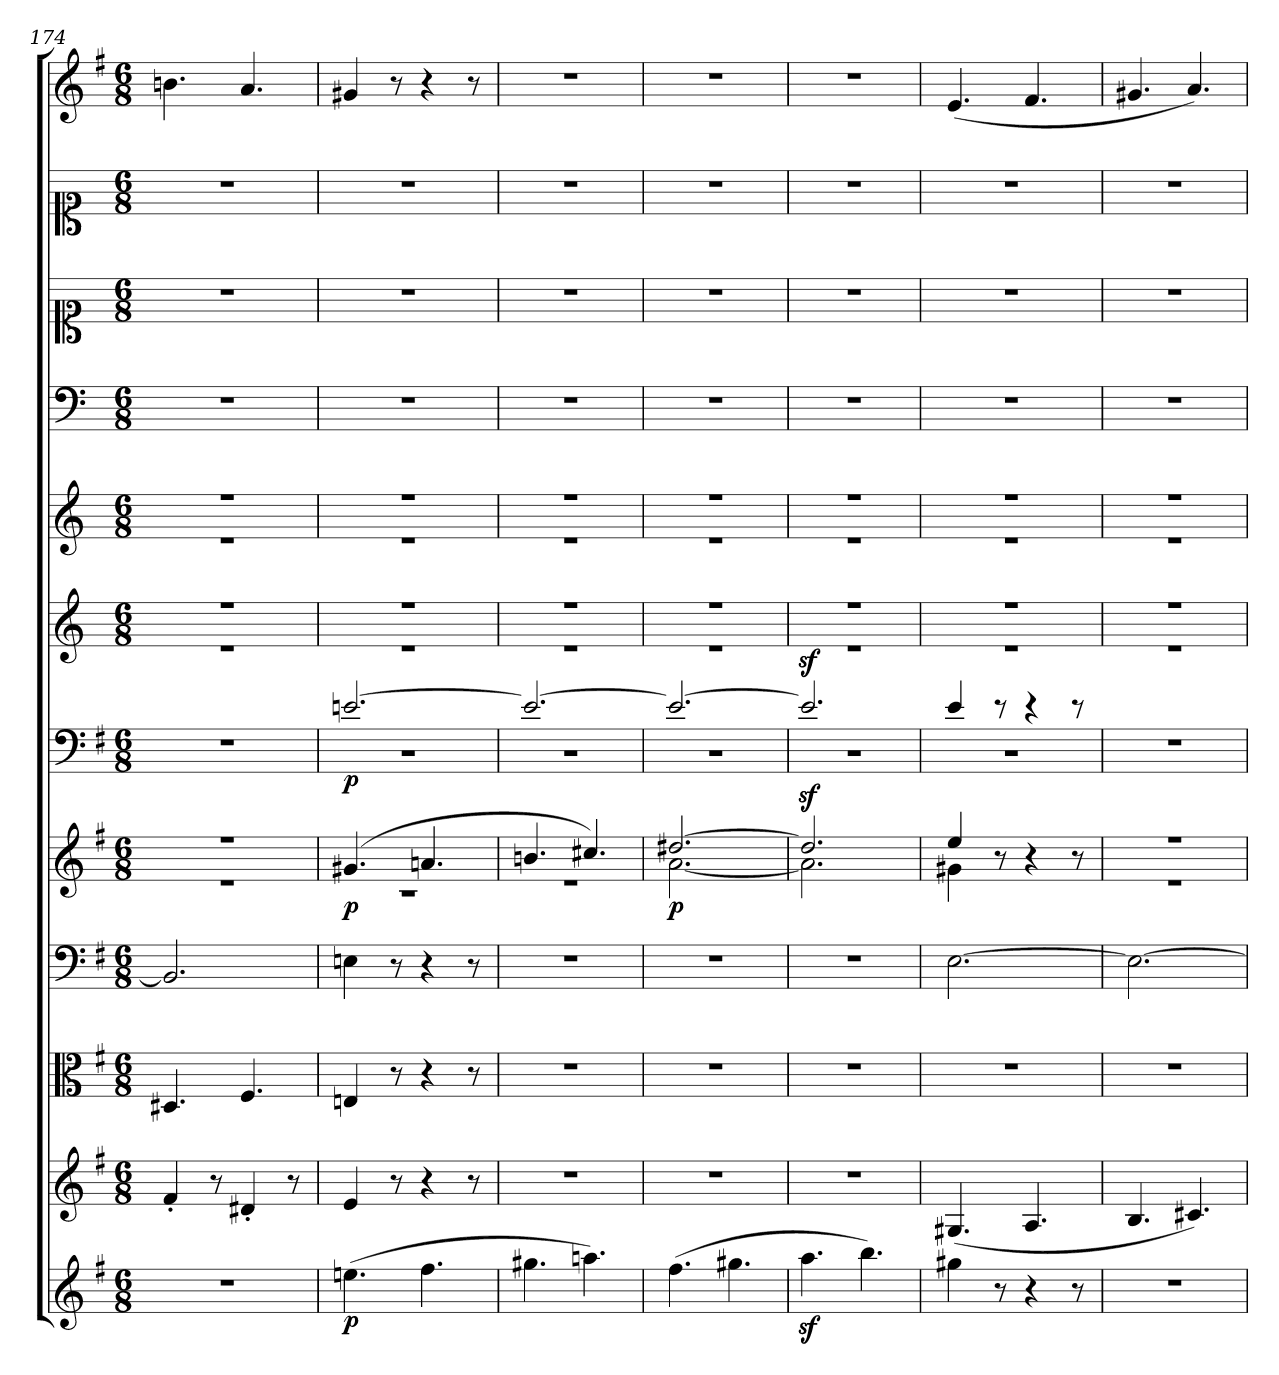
**kern	**dynam	**kern	**kern	**kern	**kern	**dynam	**kern	**dynam	**kern	**kern	**kern	**kern	**kern	**kern
*part12	*part12	*part11	*part10	*part9	*part8	*part8	*part7	*part7	*part6	*part5	*part4	*part3	*part2	*part1
*staff12	*staff12	*staff11	*staff10	*staff9	*staff8	*staff8	*staff7	*staff7	*staff6	*staff5	*staff4	*staff3	*staff2	*staff1
*clefG2	*	*clefG2	*clefC3	*clefF4	*clefG2	*	*clefF4	*	*clefG2	*clefG2	*clefF4	*clefC1	*clefC1	*clefG2
*k[f#]	*	*k[f#]	*k[f#]	*k[f#]	*k[f#]	*	*k[f#]	*	*k[]	*k[]	*k[]	*k[]	*k[]	*k[f#]
*G:	*	*G:	*G:	*G:	*G:	*	*G:	*	*	*	*	*	*	*G:
*M6/8	*	*M6/8	*M6/8	*M6/8	*M6/8	*	*M6/8	*	*M6/8	*M6/8	*M6/8	*M6/8	*M6/8	*M6/8
=174	=174	=174	=174	=174	=174	=174	=174	=174	=174	=174	=174	=174	=174	=174
*	*	*	*	*	*^	*	*	*	*^	*^	*	*	*	*
2.r	.	4f#'/	4.D#X/	2.BB/]	2.r	2.r	.	2.r	.	2.r	2.r	2.r	2.r	2.r	2.r	2.r	4.bn\
.	.	8r	.	.	.	.	.	.	.	.	.	.	.	.	.	.	.
.	.	4d#X'/	4.F#/	.	.	.	.	.	.	.	.	.	.	.	.	.	4.a/
.	.	8r	.	.	.	.	.	.	.	.	.	.	.	.	.	.	.
=175	=175	=175	=175	=175	=175	=175	=175	=175	=175	=175	=175	=175	=175	=175	=175	=175	=175
*	*	*	*	*	*	*	*	*^	*	*	*	*	*	*	*	*	*
(4.een\	p	4e/	4En/	4En\	(4.g#X/	2.r	p	[2.en/	2.r	p	2.r	2.r	2.r	2.r	2.r	2.r	2.r	4g#X/
.	.	8r	8r	8r	.	.	.	.	.	.	.	.	.	.	.	.	.	8r
4.ff#\	.	4r	4r	4r	4.an/	.	.	.	.	.	.	.	.	.	.	.	.	4r
.	.	8r	8r	8r	.	.	.	.	.	.	.	.	.	.	.	.	.	8r
=176	=176	=176	=176	=176	=176	=176	=176	=176	=176	=176	=176	=176	=176	=176	=176	=176	=176	=176
4.gg#X\	.	2.r	2.r	2.r	4.bn/	2.r	.	2.e/_	2.r	.	2.r	2.r	2.r	2.r	2.r	2.r	2.r	2.r
4.aan\)	.	.	.	.	4.cc#X/)	.	.	.	.	.	.	.	.	.	.	.	.	.
=177	=177	=177	=177	=177	=177	=177	=177	=177	=177	=177	=177	=177	=177	=177	=177	=177	=177	=177
(4.ff#\	.	2.r	2.r	2.r	[2.dd#X/	[2.a\	p	2.e/_	2.r	.	2.r	2.r	2.r	2.r	2.r	2.r	2.r	2.r
4.gg#X\	.	.	.	.	.	.	.	.	.	.	.	.	.	.	.	.	.	.
=178	=178	=178	=178	=178	=178	=178	=178	=178	=178	=178	=178	=178	=178	=178	=178	=178	=178	=178
4.aaz\	.	2.r	2.r	2.r	2.dd#z>/]	2.a\]	.	2.ez>/]	2.r	.	2.r	2.r	2.r	2.r	2.r	2.r	2.r	2.r
4.bb\)	.	.	.	.	.	.	.	.	.	.	.	.	.	.	.	.	.	.
=179	=179	=179	=179	=179	=179	=179	=179	=179	=179	=179	=179	=179	=179	=179	=179	=179	=179	=179
4gg#X\	.	(4.G#X/	2.r	[2.E\	4ee/	4g#X\	.	4e/	2.r	.	2.r	2.r	2.r	2.r	2.r	2.r	2.r	(4.e/
8r	.	.	.	.	8r	8ryy	.	8r	.	.	.	.	.	.	.	.	.	.
4r	.	4.A/	.	.	4r	4ryy	.	4r	.	.	.	.	.	.	.	.	.	4.f#/
8r	.	.	.	.	8r	8ryy	.	8r	.	.	.	.	.	.	.	.	.	.
*	*	*	*	*	*	*	*	*v	*v	*	*	*	*	*	*	*	*	*
=180	=180	=180	=180	=180	=180	=180	=180	=180	=180	=180	=180	=180	=180	=180	=180	=180	=180
2.r	.	4.B/	2.r	2.E\_	2.r	2.r	.	2.r	.	2.r	2.r	2.r	2.r	2.r	2.r	2.r	4.g#X/
.	.	4.c#X/)	.	.	.	.	.	.	.	.	.	.	.	.	.	.	4.a/)
*	*	*	*	*	*	*	*	*	*	*v	*v	*	*	*	*	*	*
*	*	*	*	*	*v	*v	*	*	*	*	*v	*v	*	*	*	*
=	=	=	=	=	=	=	=	=	=	=	=	=	=	=
*-	*-	*-	*-	*-	*-	*-	*-	*-	*-	*-	*-	*-	*-	*-
